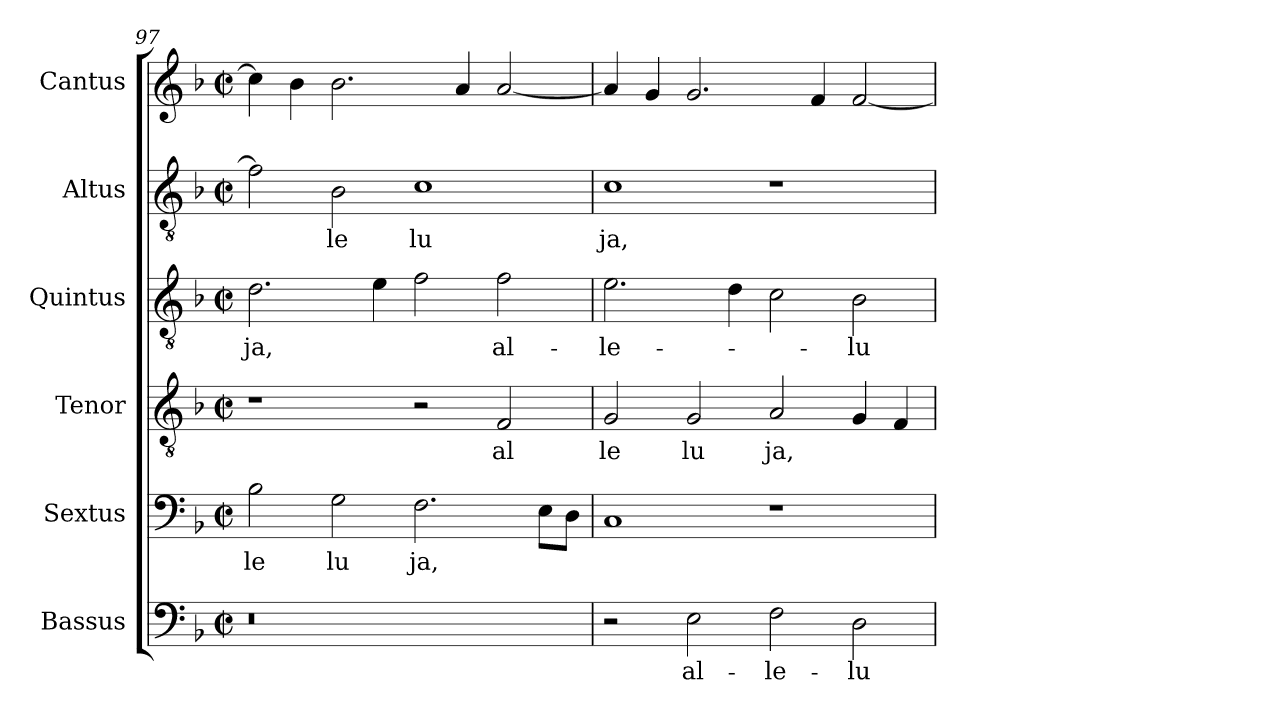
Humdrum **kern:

**kern	**text	**kern	**text	**kern	**text	**kern	**text	**kern	**text	**kern
*part6	*part6	*part5	*part5	*part4	*part4	*part3	*part3	*part2	*part2	*part1
*staff6	*staff6	*staff5	*staff5	*staff4	*staff4	*staff3	*staff3	*staff2	*staff2	*staff1
*I"Bassus	*	*I"Sextus	*	*I"Tenor	*	*I"Quintus	*	*I"Altus	*	*I"Cantus
*clefF4	*	*clefF4	*	*clefGv2	*	*clefGv2	*	*clefGv2	*	*clefG2
*k[b-]	*	*k[b-]	*	*k[b-]	*	*k[b-]	*	*k[b-]	*	*k[b-]
*F:	*	*F:	*	*F:	*	*F:	*	*F:	*	*F:
*M2/2	*	*M2/2	*	*M2/2	*	*M2/2	*	*M2/2	*	*M2/2
*met(c|)	*	*met(c|)	*	*met(c|)	*	*met(c|)	*	*met(c|)	*	*met(c|)
=97	=97	=97	=97	=97	=97	=97	=97	=97	=97	=97
!	!	!	!LO:LY:b:cj	!	!	!	!LO:LY:b:cj	!	!	!
0r	.	2B-\	le	1r	.	2.d\	-ja,	2f\]	.	4cc\]
.	.	.	.	.	.	.	.	.	.	4b-\
!	!	!	!LO:LY:b:cj	!	!	!	!	!	!LO:LY:b:cj	!
.	.	2G\	lu	.	.	.	.	2B-\	le	2.b-\
.	.	.	.	.	.	4e\	.	.	.	.
!	!	!	!LO:LY:b:cj	!	!	!	!	!	!LO:LY:b:cj	!
.	.	2.F\	ja,	2r	.	2f\	.	1c	lu	.
.	.	.	.	.	.	.	.	.	.	4a/
!	!	!	!	!	!LO:LY:b:cj	!	!LO:LY:b:cj	!	!	!
.	.	.	.	2F/	al	2f\	al-	.	.	[<2a/
.	.	8E\L	.	.	.	.	.	.	.	.
.	.	8D\J	.	.	.	.	.	.	.	.
=98	=98	=98	=98	=98	=98	=98	=98	=98	=98	=98
!	!	!	!	!	!LO:LY:b:cj	!	!LO:LY:b:cj	!	!LO:LY:b:cj	!
2r	.	1C	.	2G/	le	2.e\	-le-	1c	ja,	4a/]
.	.	.	.	.	.	.	.	.	.	4g/
!	!LO:LY:b:cj	!	!	!	!LO:LY:b:cj	!	!	!	!	!
2E\	al-	.	.	2G/	lu	.	.	.	.	2.g/
.	.	.	.	.	.	4d\	.	.	.	.
!	!LO:LY:b:cj	!	!	!	!LO:LY:b:cj	!	!	!	!	!
2F\	-le-	1r	.	2A/	ja,	2c\	.	1r	.	.
.	.	.	.	.	.	.	.	.	.	4f/
!	!LO:LY:b:cj	!	!	!	!	!	!LO:LY:b:cj	!	!	!
2D\	-lu-	.	.	4G/	.	2B-\	-lu-	.	.	[<2f/
.	.	.	.	4F/	.	.	.	.	.	.
=	=	=	=	=	=	=	=	=	=	=
*-	*-	*-	*-	*-	*-	*-	*-	*-	*-	*-
